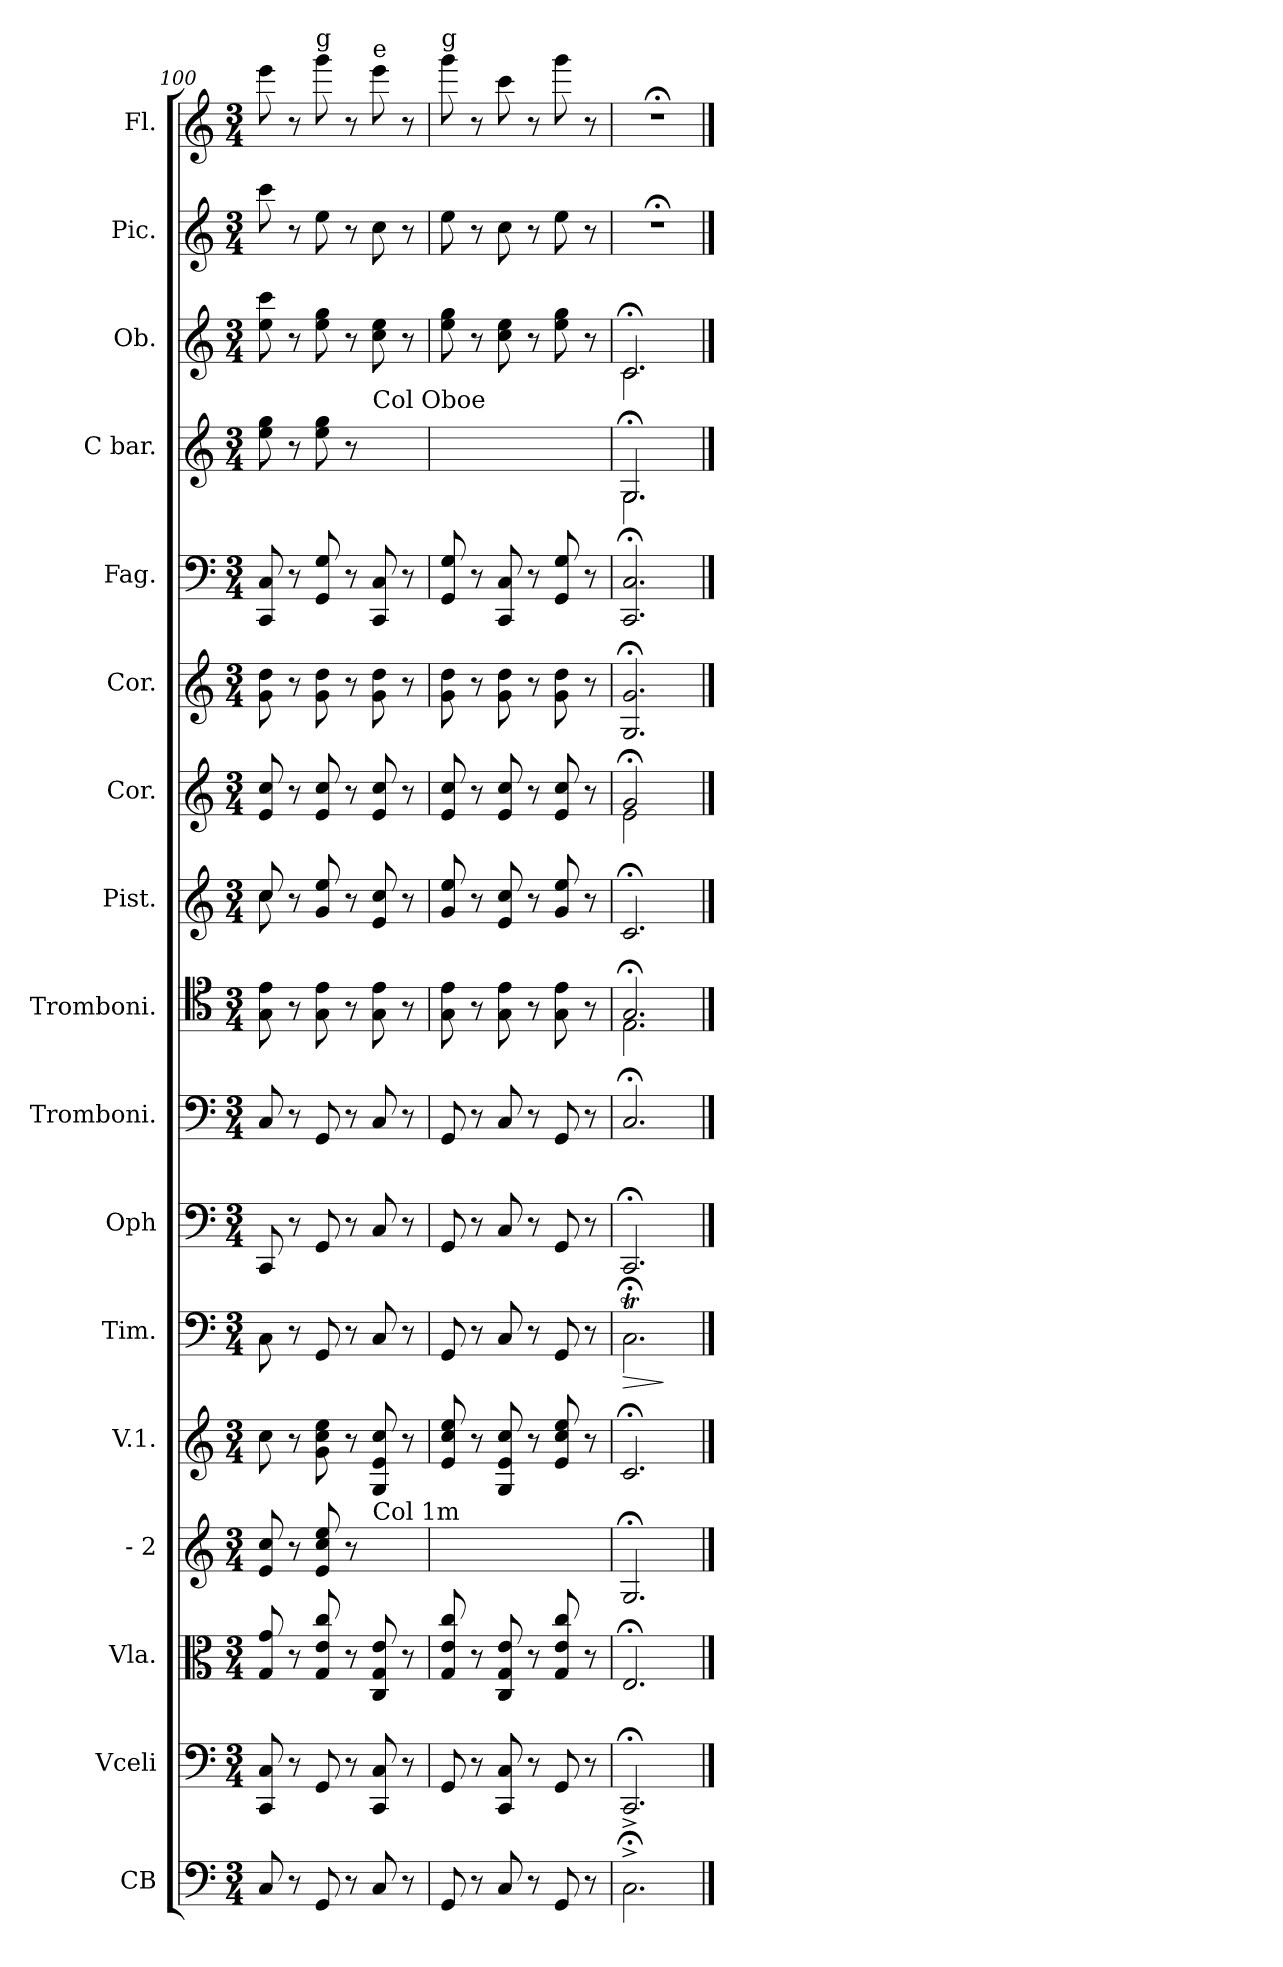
**kern	**kern	**kern	**kern	**kern	**kern	**dynam	**kern	**kern	**kern	**kern	**kern	**kern	**kern	**kern	**kern	**kern	**kern
*part17	*part16	*part15	*part14	*part13	*part12	*part12	*part11	*part10	*part9	*part8	*part7	*part6	*part5	*part4	*part3	*part2	*part1
*staff17	*staff16	*staff15	*staff14	*staff13	*staff12	*staff12	*staff11	*staff10	*staff9	*staff8	*staff7	*staff6	*staff5	*staff4	*staff3	*staff2	*staff1
*I"CB	*I"Vceli	*I"Vla.	*I"- 2	*I"V.1.	*I"Tim.	*	*I"Oph	*I"Tromboni.	*I"Tromboni.	*I"Pist.	*I"Cor.	*I"Cor.	*I"Fag.	*I"C bar.	*I"Ob.	*I"Pic.	*I"Fl.
*I'Cb	*	*I'Vla	*	*I'V	*I'Tim	*	*	*I'Trb	*I'Trb	*	*	*	*	*I'Bar	*I'Ob	*	*I'Fl
*clefF4	*clefF4	*clefC3	*clefG2	*clefG2	*clefF4	*	*clefF4	*clefF4	*clefC4	*clefG2	*clefG2	*clefG2	*clefF4	*clefG2	*clefG2	*clefG2	*clefG2
*	*	*	*	*	*	*	*	*	*	*	*	*ITrd4c7	*	*	*	*	*
*k[]	*k[]	*k[]	*k[]	*k[]	*k[]	*	*k[]	*k[]	*k[]	*k[]	*k[]	*k[b-]	*k[]	*k[]	*k[]	*k[]	*k[]
*M3/4	*M3/4	*M3/4	*M3/4	*M3/4	*M3/4	*	*M3/4	*M3/4	*M3/4	*M3/4	*M3/4	*M3/4	*M3/4	*M3/4	*M3/4	*M3/4	*M3/4
=100	=100	=100	=100	=100	=100	=100	=100	=100	=100	=100	=100	=100	=100	=100	=100	=100	=100
*	*	*	*	*	*	*	*	*	*	*^	*	*	*	*	*	*	*
8C/	8CC/ 8C/	8G/ 8g/	8e/ 8cc/	8cc\	8C\	.	8CC/	8C/	8G\ 8e\	8cc/	8cc\	8e/ 8cc/	8c\ 8g\	8CC/ 8C/	8ee\ 8gg\	8ee\ 8ccc\	8ccc\	8eee\
8r	8r	8r	8r	8r	8r	.	8r	8r	8r	8r	8ryy	8r	8r	8r	8r	8r	8r	8r
!	!	!	!	!	!	!	!	!	!	!	!	!	!	!	!	!	!	!LO:TX:a:t=g
8GG/	8GG/	8G/ 8e/ 8cc/	8e/ 8cc/ 8ee/	8g\ 8cc\ 8ee\	8GG/	.	8GG/	8GG/	8G\ 8e\	8g/ 8ee/	2ryy	8e/ 8cc/	8c\ 8g\	8GG/ 8G/	8ee\ 8gg\	8ee\ 8gg\	8ee\	8ggg\
8r	8r	8r	8r	8r	8r	.	8r	8r	8r	8r	.	8r	8r	8r	8r	8r	8r	8r
!	!	!	!	!	!	!	!	!	!	!	!	!	!	!	!	!	!	!LO:TX:a:t=e
!	!	!	!	!	!	!	!	!	!	!	!	!	!	!	!LO:TX:a:t=Col Oboe	!	!	!
!	!	!	!LO:TX:a:t=Col 1m	!	!	!	!	!	!	!	!	!	!	!	!	!	!	!
8C/	8CC/ 8C/	8C/ 8G/ 8e/	8Gyy/ 8eyy/ 8ccyy/	8G/ 8e/ 8cc/	8C/	.	8C/	8C/	8G\ 8e\	8e/ 8cc/	.	8e/ 8cc/	8c\ 8g\	8CC/ 8C/	8ccyy\ 8eeyy\	8cc\ 8ee\	8cc\	8eee\
8r	8r	8r	8ryy	8r	8r	.	8r	8r	8r	8r	.	8r	8r	8r	8ryy	8r	8r	8r
*	*	*	*	*	*	*	*	*	*	*v	*v	*	*	*	*	*	*	*
=101	=101	=101	=101	=101	=101	=101	=101	=101	=101	=101	=101	=101	=101	=101	=101	=101	=101
!	!	!	!	!	!	!	!	!	!	!	!	!	!	!	!	!	!LO:TX:a:t=g
8GG/	8GG/	8G/ 8e/ 8cc/	8eyy/ 8ccyy/ 8eeyy/	8e/ 8cc/ 8ee/	8GG/	.	8GG/	8GG/	8G\ 8e\	8g/ 8ee/	8e/ 8cc/	8c\ 8g\	8GG/ 8G/	8eeyy\ 8ggyy\	8ee\ 8gg\	8ee\	8ggg\
8r	8r	8r	8ryy	8r	8r	.	8r	8r	8r	8r	8r	8r	8r	8ryy	8r	8r	8r
8C/	8CC/ 8C/	8C/ 8G/ 8e/	8Gyy/ 8eyy/ 8ccyy/	8G/ 8e/ 8cc/	8C/	.	8C/	8C/	8G\ 8e\	8e/ 8cc/	8e/ 8cc/	8c\ 8g\	8CC/ 8C/	8ccyy\ 8eeyy\	8cc\ 8ee\	8cc\	8ccc\
8r	8r	8r	8ryy	8r	8r	.	8r	8r	8r	8r	8r	8r	8r	8ryy	8r	8r	8r
8GG/	8GG/	8G/ 8e/ 8cc/	8eyy/ 8ccyy/ 8eeyy/	8e/ 8cc/ 8ee/	8GG/	.	8GG/	8GG/	8G\ 8e\	8g/ 8ee/	8e/ 8cc/	8c\ 8g\	8GG/ 8G/	8eeyy\ 8ggyy\	8ee\ 8gg\	8ee\	8ggg\
8r	8r	8r	8ryy	8r	8r	.	8r	8r	8r	8r	8r	8r	8r	8ryy	8r	8r	8r
=102	=102	=102	=102	=102	=102	=102	=102	=102	=102	=102	=102	=102	=102	=102	=102	=102	=102
*	*	*	*	*	*	*	*	*	*	*	*^	*	*	*	*	*	*
!	!	!	!	!	!	!LO:HP:b	!	!	!	!	!LO:N:vis=2	!LO:N:vis=2	!	!	!	!	!	!
*	*	*	*	*	*	*	*	*	*^	*	*	*	*	*	*^	*^	*	*
2.C;<^<\	2.CC;<^/	2.E;</	2.G;</	2.c;</	2.CT;<\	>	2.CC;</	2.C;</	2.G;</	2.E\	2.c;</	2.g;</	2.e\	2.C;</ 2.c;</	2.CC;</ 2.C;</	2.G;</	2.G\	2.c;</	2.c\	2.r;<	2.r;<
*	*	*	*	*	*	*	*	*	*	*	*	*	*	*	*	*v	*v	*	*	*	*
*	*	*	*	*	*	*	*	*	*v	*v	*	*v	*v	*	*	*	*v	*v	*	*
.	.	.	.	.	.	]	.	.	.	.	.	.	.	.	.	.	.
==	==	==	==	==	==	==	==	==	==	==	==	==	==	==	==	==	==
*-	*-	*-	*-	*-	*-	*-	*-	*-	*-	*-	*-	*-	*-	*-	*-	*-	*-
